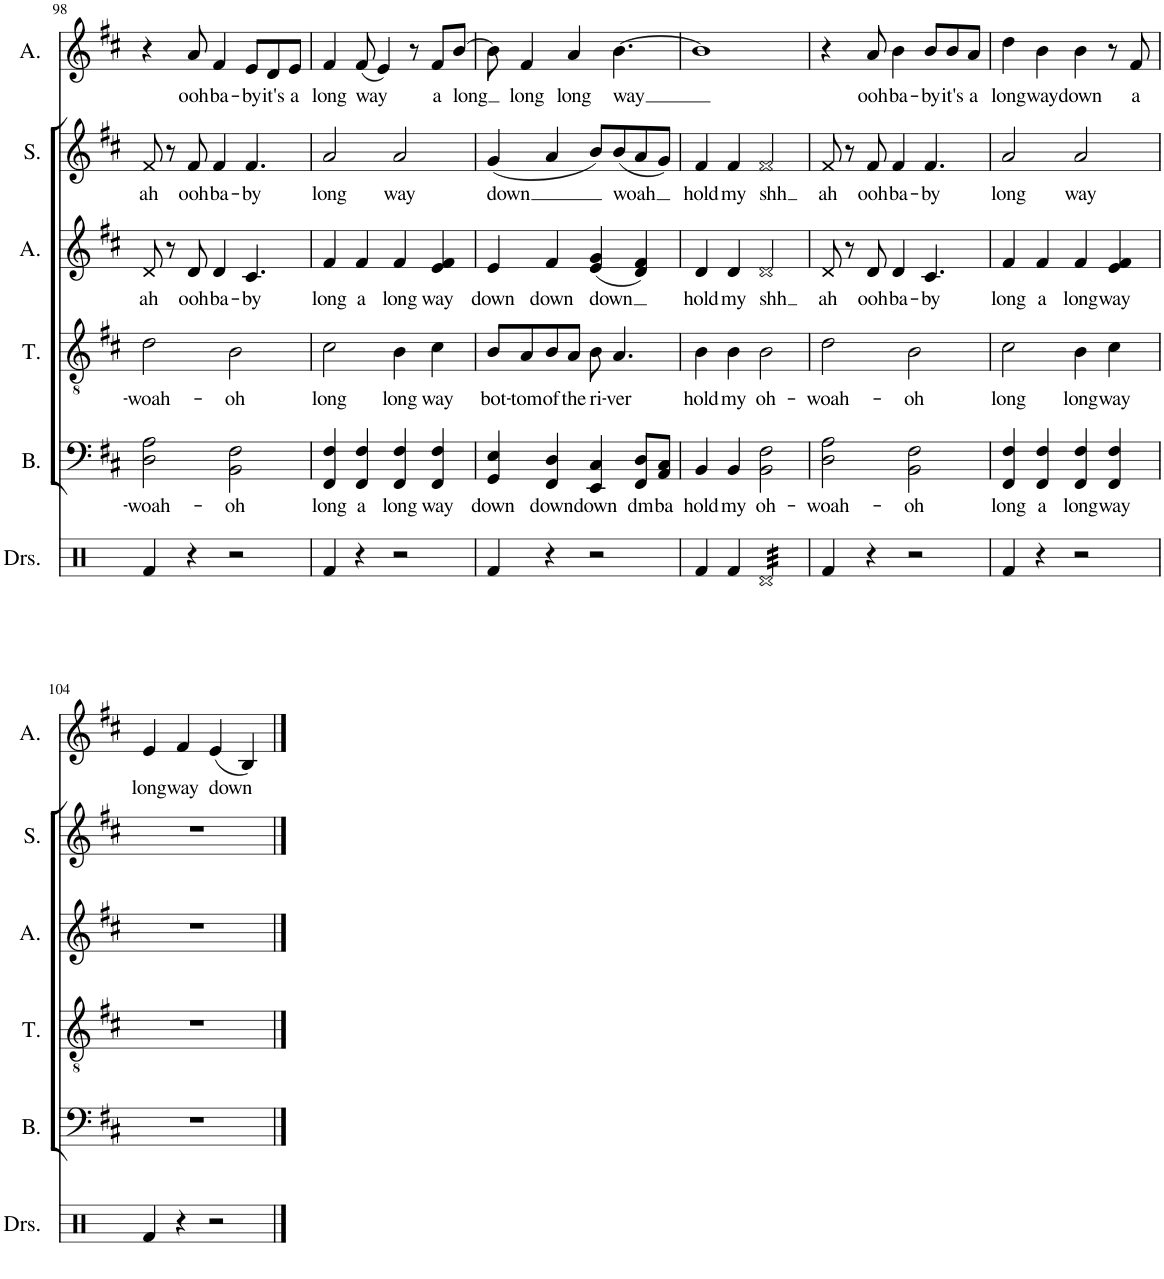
**kern	**kern	**text	**kern	**text	**kern	**text	**kern	**text	**kern	**text
*part6	*part5	*part5	*part4	*part4	*part3	*part3	*part2	*part2	*part1	*part1
*staff6	*staff5	*staff5	*staff4	*staff4	*staff3	*staff3	*staff2	*staff2	*staff1	*staff1
*I"Drumset	*I"Bass	*	*I"Tenor	*	*I"Alto	*	*I"Soprano	*	*I"Alto	*
*I'Drs.	*I'B.	*	*I'T.	*	*I'A.	*	*I'S.	*	*I'A.	*
!!LO:PB:g=z
*clefX	*clefF4	*	*clefGv2	*	*clefG2	*	*clefG2	*	*clefG2	*
*k[]	*k[f#c#]	*	*k[f#c#]	*	*k[f#c#]	*	*k[f#c#]	*	*k[f#c#]	*
*M2/2	*M2/2	*	*M2/2	*	*M2/2	*	*M2/2	*	*M2/2	*
*met(c|)	*met(c|)	*	*met(c|)	*	*met(c|)	*	*met(c|)	*	*met(c|)	*
=98	=98	=98	=98	=98	=98	=98	=98	=98	=98	=98
!	!	!LO:LY:b	!	!LO:LY:b	!	!LO:LY:b	!	!LO:LY:b	!	!
4Rf/	2D\ 2A\	-woah-	2d\	-woah-	8d/	ah	8f#/	ah	4r	.
.	.	.	.	.	8r	.	8r	.	.	.
!	!	!	!	!	!	!LO:LY:b	!	!LO:LY:b	!	!LO:LY:b
4r	.	.	.	.	8d/	ooh	8f#/	ooh	8a/	ooh
!	!	!	!	!	!	!LO:LY:b	!	!LO:LY:b	!	!LO:LY:b
.	.	.	.	.	4d/	ba-	4f#/	ba-	4f#/	ba-
!	!	!LO:LY:b	!	!LO:LY:b	!	!	!	!	!	!
2r	2BB\ 2F#\	-oh	2B\	-oh	.	.	.	.	.	.
!	!	!	!	!	!	!LO:LY:b	!	!LO:LY:b	!	!LO:LY:b
.	.	.	.	.	4.c#/	-by	4.f#/	-by	8e/L	-by
!	!	!	!	!	!	!	!	!	!	!LO:LY:b
.	.	.	.	.	.	.	.	.	8d/	it's
!	!	!	!	!	!	!	!	!	!	!LO:LY:b
.	.	.	.	.	.	.	.	.	8e/J	a
=99	=99	=99	=99	=99	=99	=99	=99	=99	=99	=99
!	!	!LO:LY:b	!	!LO:LY:b	!	!LO:LY:b	!	!LO:LY:b	!	!LO:LY:b
4Rf/	4FF#/ 4F#/	long	2c#\	long	4f#/	long	2a/	long	4f#/	long
!	!	!LO:LY:b	!	!	!	!LO:LY:b	!	!	!	!LO:LY:b
4r	4FF#/ 4F#/	a	.	.	4f#/	a	.	.	(8f#/	way
.	.	.	.	.	.	.	.	.	4e/)	.
!	!	!LO:LY:b	!	!LO:LY:b	!	!LO:LY:b	!	!LO:LY:b	!	!
2r	4FF#/ 4F#/	long	4B\	long	4f#/	long	2a/	way	.	.
.	.	.	.	.	.	.	.	.	8r	.
!	!	!LO:LY:b	!	!LO:LY:b	!	!LO:LY:b	!	!	!	!LO:LY:b
.	4FF#/ 4F#/	way	4c#\	way	4e/ 4f#/	way	.	.	8f#/L	a
!	!	!	!	!	!	!	!	!	!	!LO:LY:b
.	.	.	.	.	.	.	.	.	[8b/J	long
=100	=100	=100	=100	=100	=100	=100	=100	=100	=100	=100
!	!	!LO:LY:b	!	!LO:LY:b	!	!LO:LY:b	!	!LO:LY:b	!	!
4Rf/	4GG/ 4E/	down	8B/L	bot-	4e/	down	(4g/	down	8b\]	.
!	!	!	!	!LO:LY:b	!	!	!	!	!	!LO:LY:b
.	.	.	8A/	-tom	.	.	.	.	4f#/	long
!	!	!LO:LY:b	!	!LO:LY:b	!	!LO:LY:b	!	!	!	!
4r	4FF#/ 4D/	down	8B/	of	4f#/	down	4a/	.	.	.
!	!	!	!	!LO:LY:b	!	!	!	!	!	!LO:LY:b
.	.	.	8A/J	the	.	.	.	.	4a/	long
!	!	!LO:LY:b	!	!LO:LY:b	!	!LO:LY:b	!	!	!	!
2r	4EE/ 4C#/	down	8B\	ri-	(4e/ 4g/	down	8b/L)	.	.	.
!	!	!	!	!LO:LY:b	!	!	!	!LO:LY:b	!	!LO:LY:b
.	.	.	4.A/	-ver	.	.	(8b/	woah	[4.b\	way
!	!	!LO:LY:b	!	!	!	!	!	!	!	!
.	8FF#/ 8D/L	dm	.	.	4d/ 4f#/)	.	8a/	.	.	.
!	!	!LO:LY:b	!	!	!	!	!	!	!	!
.	8AA/ 8C#/J	ba	.	.	.	.	8g/J)	.	.	.
=101	=101	=101	=101	=101	=101	=101	=101	=101	=101	=101
!	!	!LO:LY:b	!	!LO:LY:b	!	!LO:LY:b	!	!LO:LY:b	!	!
4Rf/	4BB/	hold	4B\	hold	4d/	hold	4f#/	hold	1b]	.
!	!	!LO:LY:b	!	!LO:LY:b	!	!LO:LY:b	!	!LO:LY:b	!	!
4Rf/	4BB/	my	4B\	my	4d/	my	4f#/	my	.	.
!	!	!LO:LY:b	!	!LO:LY:b	!	!LO:LY:b	!	!LO:LY:b	!	!
*tremolo	*	*	*	*	*	*	*	*	*	*
32Rd/LLL	2BB\ 2F#\	oh-	2B\	oh-	2d/	shh	2f#/	shh	.	.
32Rd/	.	.	.	.	.	.	.	.	.	.
32Rd/	.	.	.	.	.	.	.	.	.	.
32Rd/	.	.	.	.	.	.	.	.	.	.
32Rd/	.	.	.	.	.	.	.	.	.	.
32Rd/	.	.	.	.	.	.	.	.	.	.
32Rd/	.	.	.	.	.	.	.	.	.	.
32Rd/	.	.	.	.	.	.	.	.	.	.
32Rd/	.	.	.	.	.	.	.	.	.	.
32Rd/	.	.	.	.	.	.	.	.	.	.
32Rd/	.	.	.	.	.	.	.	.	.	.
32Rd/	.	.	.	.	.	.	.	.	.	.
32Rd/	.	.	.	.	.	.	.	.	.	.
32Rd/	.	.	.	.	.	.	.	.	.	.
32Rd/	.	.	.	.	.	.	.	.	.	.
32Rd/JJJ	.	.	.	.	.	.	.	.	.	.
*Xtremolo	*	*	*	*	*	*	*	*	*	*
=102	=102	=102	=102	=102	=102	=102	=102	=102	=102	=102
!	!	!LO:LY:b	!	!LO:LY:b	!	!LO:LY:b	!	!LO:LY:b	!	!
4Rf/	2D\ 2A\	-woah-	2d\	-woah-	8d/	ah	8f#/	ah	4r	.
.	.	.	.	.	8r	.	8r	.	.	.
!	!	!	!	!	!	!LO:LY:b	!	!LO:LY:b	!	!LO:LY:b
4r	.	.	.	.	8d/	ooh	8f#/	ooh	8a/	ooh
!	!	!	!	!	!	!LO:LY:b	!	!LO:LY:b	!	!LO:LY:b
.	.	.	.	.	4d/	ba-	4f#/	ba-	4b\	ba-
!	!	!LO:LY:b	!	!LO:LY:b	!	!	!	!	!	!
2r	2BB\ 2F#\	-oh	2B\	-oh	.	.	.	.	.	.
!	!	!	!	!	!	!LO:LY:b	!	!LO:LY:b	!	!LO:LY:b
.	.	.	.	.	4.c#/	-by	4.f#/	-by	8b/L	-by
!	!	!	!	!	!	!	!	!	!	!LO:LY:b
.	.	.	.	.	.	.	.	.	8b/	it's
!	!	!	!	!	!	!	!	!	!	!LO:LY:b
.	.	.	.	.	.	.	.	.	8a/J	a
=103	=103	=103	=103	=103	=103	=103	=103	=103	=103	=103
!	!	!LO:LY:b	!	!LO:LY:b	!	!LO:LY:b	!	!LO:LY:b	!	!LO:LY:b
4Rf/	4FF#/ 4F#/	long	2c#\	long	4f#/	long	2a/	long	4dd\	long
!	!	!LO:LY:b	!	!	!	!LO:LY:b	!	!	!	!LO:LY:b
4r	4FF#/ 4F#/	a	.	.	4f#/	a	.	.	4b\	way
!	!	!LO:LY:b	!	!LO:LY:b	!	!LO:LY:b	!	!LO:LY:b	!	!LO:LY:b
2r	4FF#/ 4F#/	long	4B\	long	4f#/	long	2a/	way	4b\	down
!	!	!LO:LY:b	!	!LO:LY:b	!	!LO:LY:b	!	!	!	!
.	4FF#/ 4F#/	way	4c#\	way	4e/ 4f#/	way	.	.	8r	.
!	!	!	!	!	!	!	!	!	!	!LO:LY:b
.	.	.	.	.	.	.	.	.	8f#/	a
!!LO:LB:g=z
=104	=104	=104	=104	=104	=104	=104	=104	=104	=104	=104
!	!	!	!	!	!	!	!	!	!	!LO:LY:b
4Rf/	1r	.	1r	.	1r	.	1r	.	4e/	long
!	!	!	!	!	!	!	!	!	!	!LO:LY:b
4r	.	.	.	.	.	.	.	.	4f#/	way
!	!	!	!	!	!	!	!	!	!	!LO:LY:b
2r	.	.	.	.	.	.	.	.	(4e/	down
.	.	.	.	.	.	.	.	.	4B/)	.
==	==	==	==	==	==	==	==	==	==	==
*-	*-	*-	*-	*-	*-	*-	*-	*-	*-	*-
